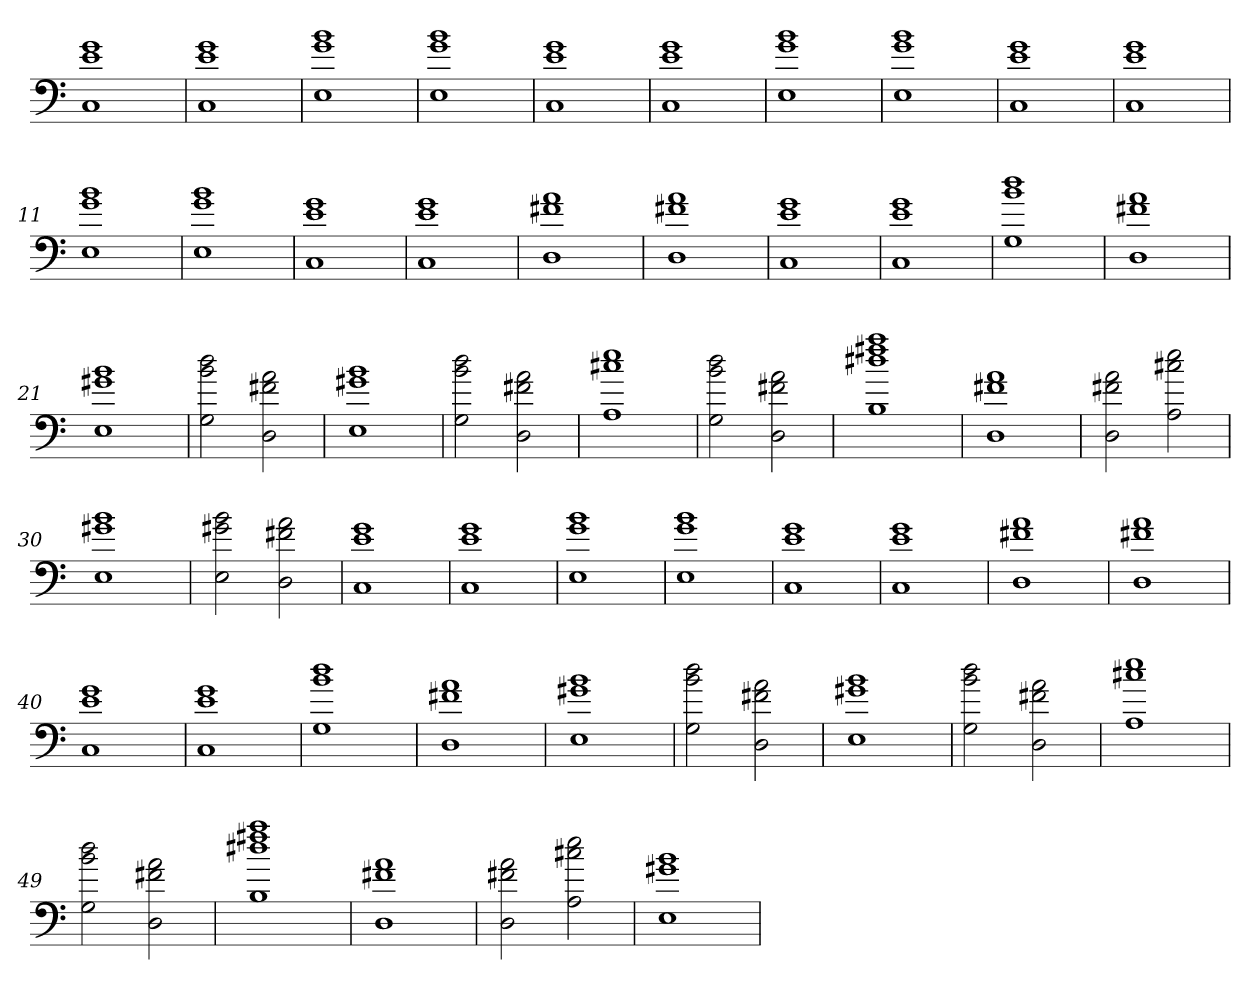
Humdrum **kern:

**kern
*part1
*staff1
=1
1C 1e 1g
=2
1C 1e 1g
=3
1E 1g 1b
=4
1E 1g 1b
=5
1C 1e 1g
=6
1C 1e 1g
=7
1E 1g 1b
=8
1E 1g 1b
=9
1C 1e 1g
=10
1C 1e 1g
=11
1E 1g 1b
=12
1E 1g 1b
=13
1C 1e 1g
=14
1C 1e 1g
=15
1D 1f#X 1a
=16
1D 1f#X 1a
=17
1C 1e 1g
=18
1C 1e 1g
=19
1G 1b 1dd
=20
1D 1f#X 1a
=21
1E 1g#X 1b
=22
2G 2b 2dd
2D 2f#X 2a
=23
1E 1g#X 1b
=24
2G 2b 2dd
2D 2f#X 2a
=25
1A 1cc#X 1ee
=26
2G 2b 2dd
2D 2f#X 2a
=27
1B 1dd#X 1ff#X 1aa
=28
1D 1f#X 1a
=29
2D 2f#X 2a
2A 2cc#X 2ee
=30
1E 1g#X 1b
=31
2E 2g#X 2b
2D 2f#X 2a
=32
1C 1e 1g
=33
1C 1e 1g
=34
1E 1g 1b
=35
1E 1g 1b
=36
1C 1e 1g
=37
1C 1e 1g
=38
1D 1f#X 1a
=39
1D 1f#X 1a
=40
1C 1e 1g
=41
1C 1e 1g
=42
1G 1b 1dd
=43
1D 1f#X 1a
=44
1E 1g#X 1b
=45
2G 2b 2dd
2D 2f#X 2a
=46
1E 1g#X 1b
=47
2G 2b 2dd
2D 2f#X 2a
=48
1A 1cc#X 1ee
=49
2G 2b 2dd
2D 2f#X 2a
=50
1B 1dd#X 1ff#X 1aa
=51
1D 1f#X 1a
=52
2D 2f#X 2a
2A 2cc#X 2ee
=53
1E 1g#X 1b
=
*-
